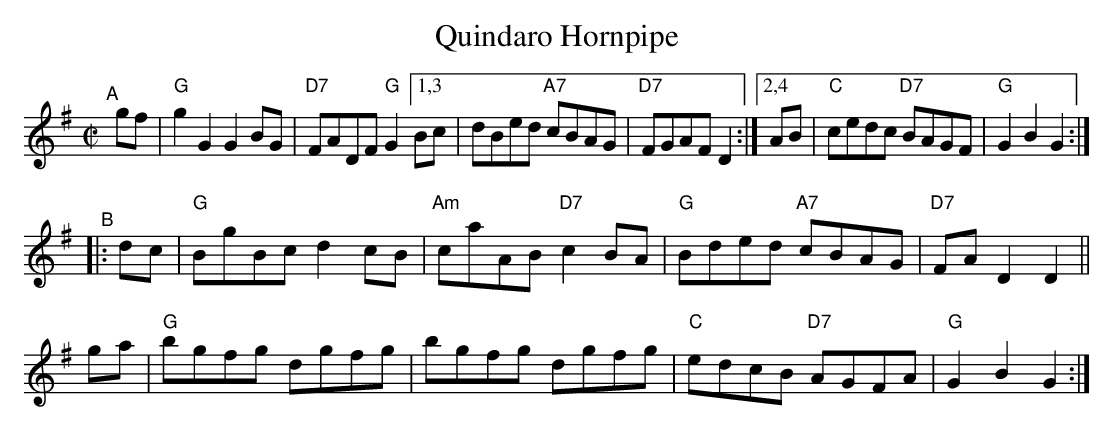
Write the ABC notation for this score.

X:1
T: Quindaro Hornpipe
M: C|
L: 1/8
K: G
"^A"[|]\
gf | "G"g2G2 G2BG | "D7"FADF "G"G2 [1,3 Bc | dBed "A7"cBAG | "D7"FGAF D2 \
                                 :|[2,4 AB | "C"cedc "D7"BAGF | "G"G2B2 G2 :|
"^B"|:\
dc | "G"BgBc d2cB | "Am"caAB "D7"c2BA | "G"Bded "A7"cBAG | "D7"FAD2 D2 ||
ga | "G"bgfg dgfg | bgfg dgfg | "C"edcB "D7"AGFA | "G"G2B2 G2 :|
